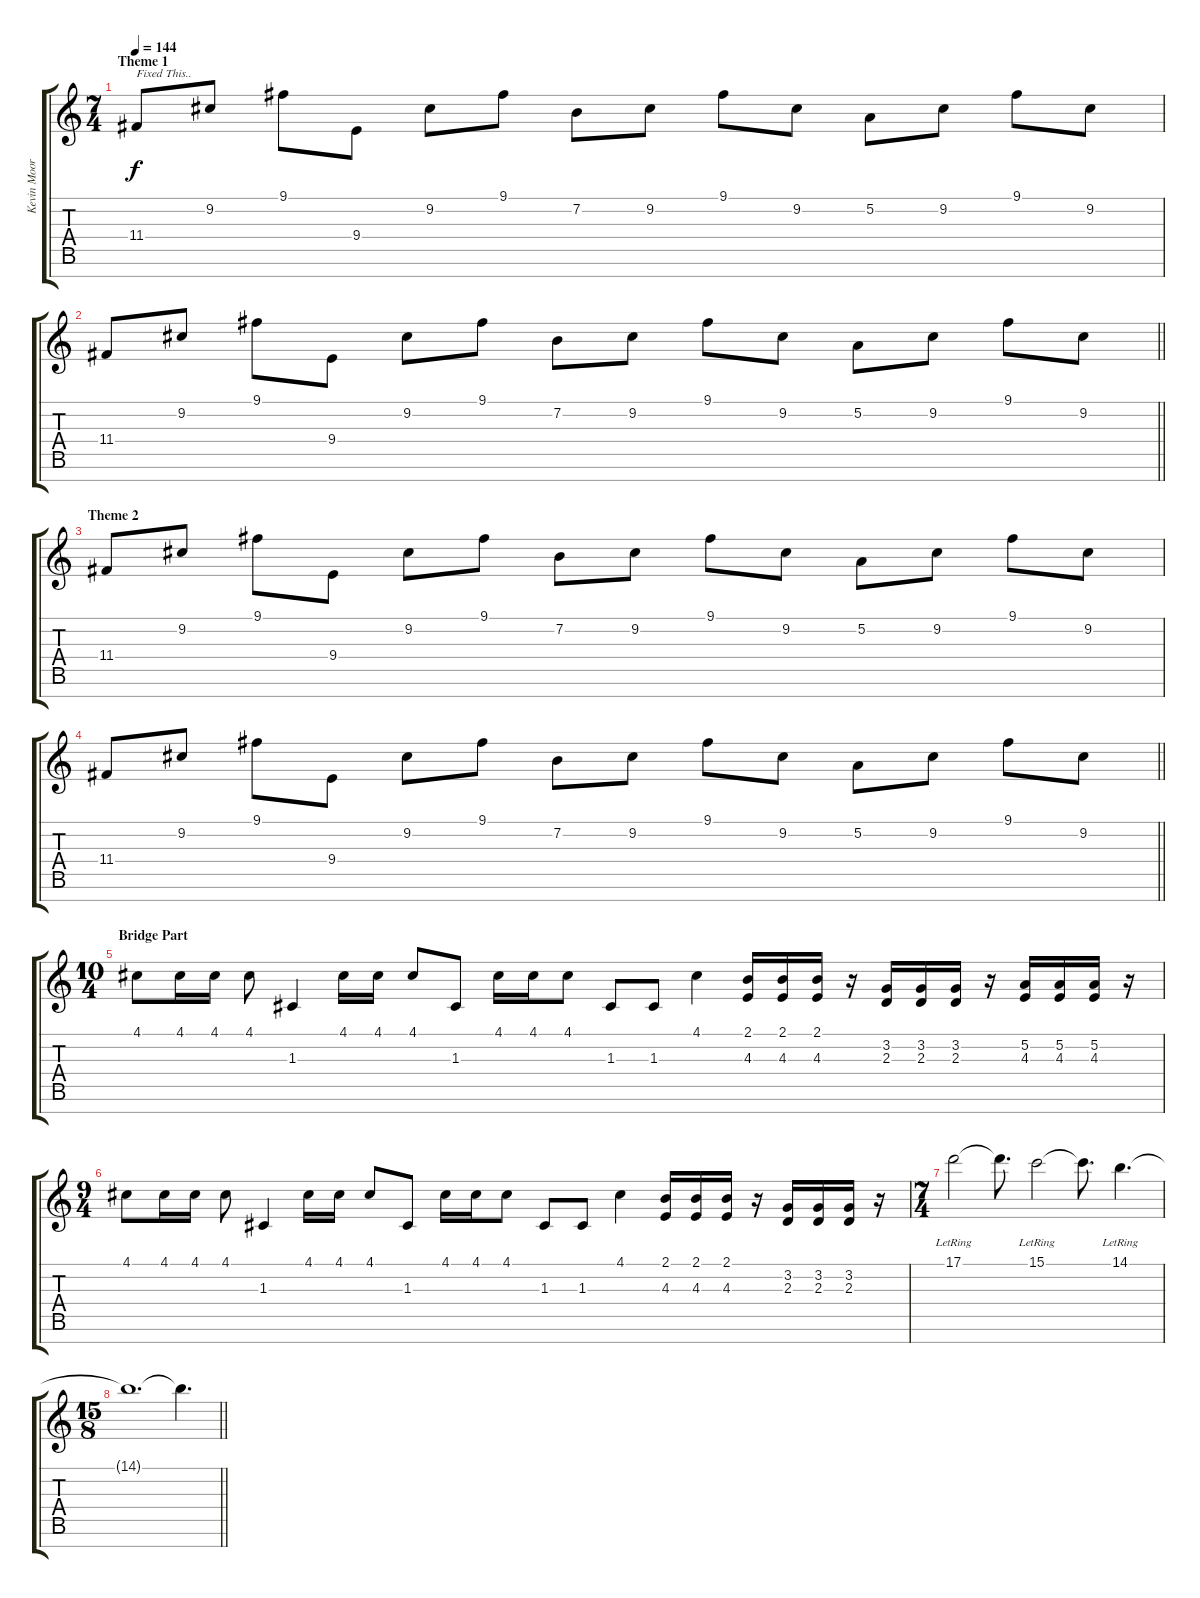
\track ("Kevin Moore - 2" "Kevin Moor") {instrument voiceoohs}
\staff {score tabs}
\tuning (A4 E4 C4 G3 D3 A2 E2) {hide}
\ts (7 4)
\section ("" "Theme 1")
\tempo 144
\clef g2
\ks c
11.4.8{txt "Fixed This.." dy f instrument lead2sawtooth} 9.2.8 9.1.8 9.4.8 9.2.8 9.1.8 7.2.8 9.2.8 9.1.8 9.2.8 5.2.8 9.2.8 9.1.8 9.2.8 |
\barLineRight lightlight
11.4.8 9.2.8 9.1.8 9.4.8 9.2.8 9.1.8 7.2.8 9.2.8 9.1.8 9.2.8 5.2.8 9.2.8 9.1.8 9.2.8 |
\section ("" "Theme 2")
11.4.8 9.2.8 9.1.8 9.4.8 9.2.8 9.1.8 7.2.8 9.2.8 9.1.8 9.2.8 5.2.8 9.2.8 9.1.8 9.2.8 |
\barLineRight lightlight
11.4.8 9.2.8 9.1.8 9.4.8 9.2.8 9.1.8 7.2.8 9.2.8 9.1.8 9.2.8 5.2.8 9.2.8 9.1.8 9.2.8 |
\ts (10 4)
\section ("" "Bridge Part")
4.1.8{instrument lead6voice} 4.1.16 4.1.16 4.1.8 1.3.4 4.1.16 4.1.16 4.1.8 1.3.8 4.1.16 4.1.16 4.1.8 1.3.8 1.3.8 4.1.4 (2.1 4.3).16 (2.1 4.3).16 (2.1 4.3).16 r.16 (3.2 2.3).16 (3.2 2.3).16 (3.2 2.3).16 r.16 (5.2 4.3).16 (5.2 4.3).16 (5.2 4.3).16 r.16 |
\ts (9 4)
4.1.8 4.1.16 4.1.16 4.1.8 1.3.4 4.1.16 4.1.16 4.1.8 1.3.8 4.1.16 4.1.16 4.1.8 1.3.8 1.3.8 4.1.4 (2.1 4.3).16 (2.1 4.3).16 (2.1 4.3).16 r.16 (3.2 2.3).16 (3.2 2.3).16 (3.2 2.3).16 r.16 |
\ts (7 4)
17.1{lr}.2{instrument pad5bowed} 17.1{t}.8{d} 15.1{lr}.2 15.1{t}.8{d} 14.1{lr}.4{d} |
\ts (15 8)
\barLineRight lightlight
14.1{t}.1{d} 14.1{t}.4{d}
